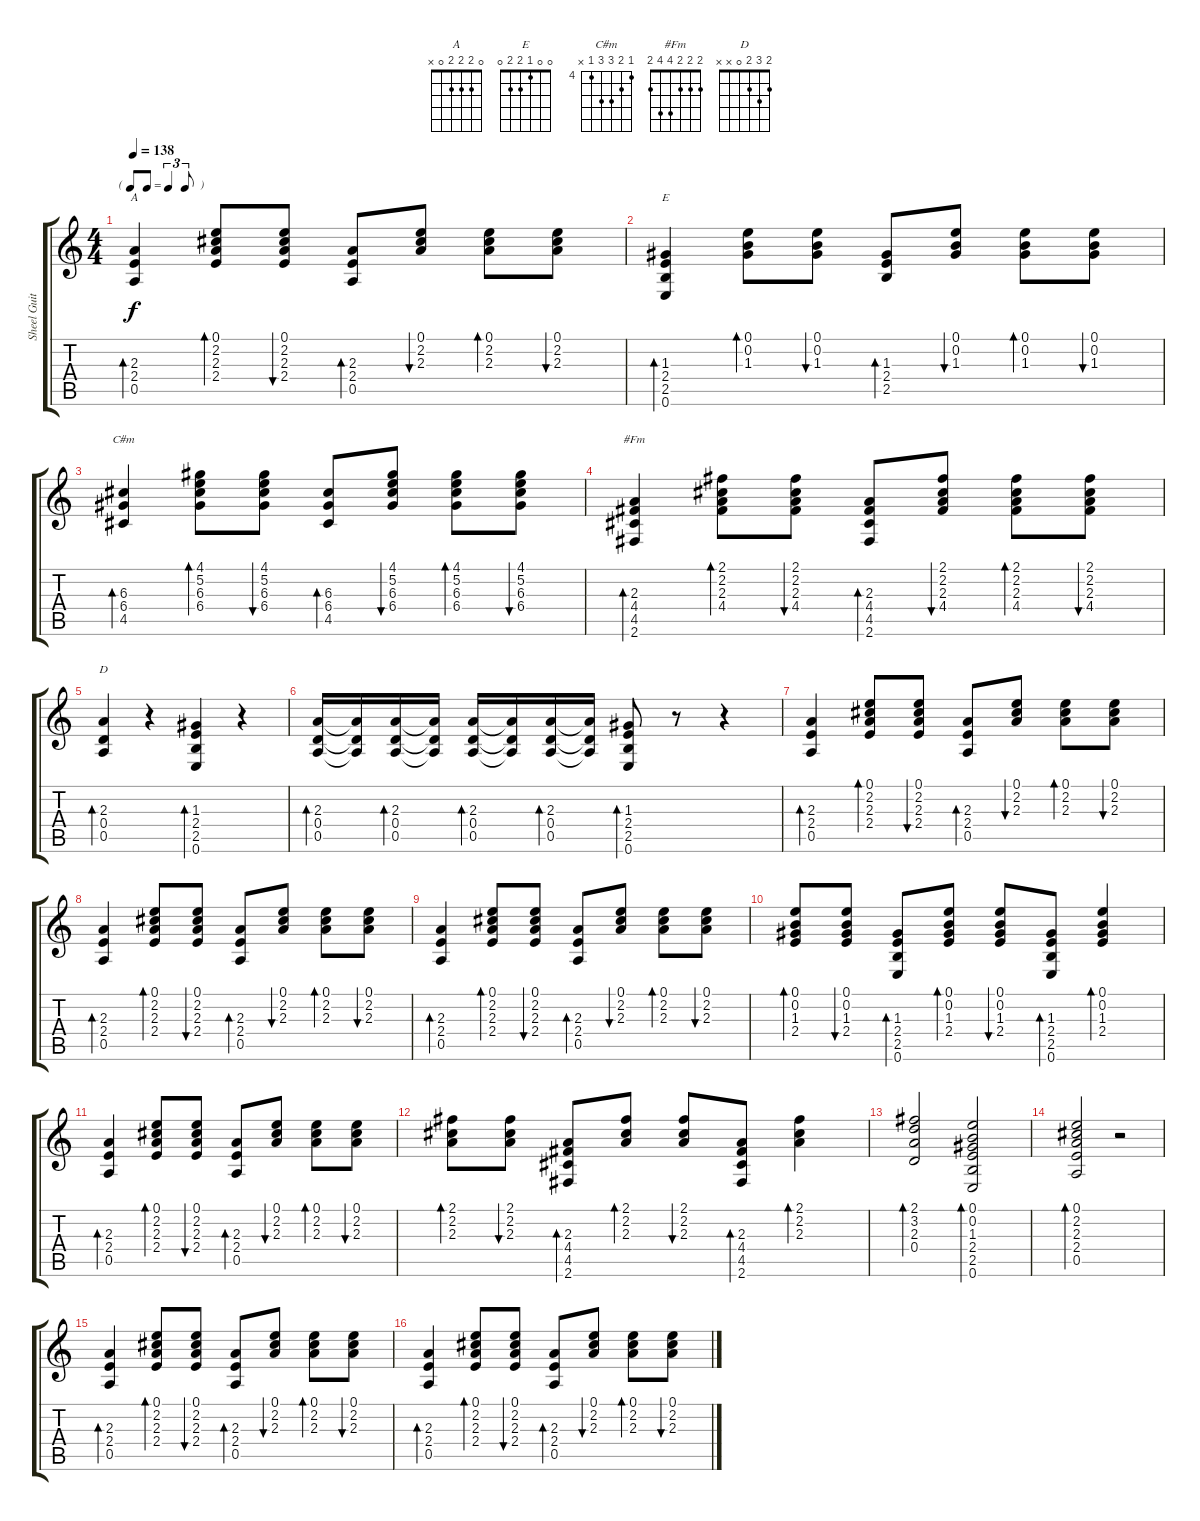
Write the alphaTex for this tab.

\track ("Sheel Guitar " "Sheel Guit") {instrument acousticguitarsteel}
\staff {score tabs}
\tuning (E4 B3 G3 D3 A2 E2) {hide}
\chord ("A" 0 2 2 2 0 x)
\chord ("E" 0 0 1 2 2 0)
\chord ("C#m" 4 5 6 6 4 x) {firstfret 4}
\chord ("#Fm" 2 2 2 4 4 2)
\chord ("D" 2 3 2 0 x x)
\ts (4 4)
\tf triplet8th
\tempo 138
\clef g2
\ks c
(2.3 2.4 0.5).4{bd 120 ch "A" dy f volume 9} (0.1 2.2 2.3 2.4).8{bd 30} (0.1 2.2 2.3 2.4).8{bu 30} (2.3 2.4 0.5).8{bd 30} (0.1 2.2 2.3).8{bu 30} (0.1 2.2 2.3).8{bd 30} (0.1 2.2 2.3).8{bu 30} |
(1.3 2.4 2.5 0.6).4{bd 60 ch "E"} (0.1 0.2 1.3).8{bd 60} (0.1 0.2 1.3).8{bu 60} (1.3 2.4 2.5).8{bd 60} (0.1 0.2 1.3).8{bu 60} (0.1 0.2 1.3).8{bd 60} (0.1 0.2 1.3).8{bu 60} |
(6.3 6.4 4.5).4{bd 60 ch "C#m"} (4.1 5.2 6.3 6.4).8{bd 60} (4.1 5.2 6.3 6.4).8{bu 60} (6.3 6.4 4.5).8{bd 60} (4.1 5.2 6.3 6.4).8{bu 60} (4.1 5.2 6.3 6.4).8{bd 60} (4.1 5.2 6.3 6.4).8{bu 60} |
(2.3 4.4 4.5 2.6).4{bd 60 ch "#Fm"} (2.1 2.2 2.3 4.4).8{bd 60} (2.1 2.2 2.3 4.4).8{bu 60} (2.3 4.4 4.5 2.6).8{bd 60} (2.1 2.2 2.3 4.4).8{bu 60} (2.1 2.2 2.3 4.4).8{bd 60} (2.1 2.2 2.3 4.4).8{bu 60} |
(2.3 0.4 0.5).4{bd 60 ch "D"} r.4 (1.3 2.4 2.5 0.6).4{bd 60} r.4 |
(2.3 0.4 0.5).16{bd 60} (2.3{t} 0.4{t} 0.5{t}).16 (2.3 0.4 0.5).16{bd 60} (2.3{t} 0.4{t} 0.5{t}).16 (2.3 0.4 0.5).16{bd 60} (2.3{t} 0.4{t} 0.5{t}).16 (2.3 0.4 0.5).16{bd 60} (2.3{t} 0.4{t} 0.5{t}).16 (1.3 2.4 2.5 0.6).8{bd 60} r.8 r.4 |
(2.3 2.4 0.5).4{bd 120 volume 10} (0.1 2.2 2.3 2.4).8{bd 30} (0.1 2.2 2.3 2.4).8{bu 30} (2.3 2.4 0.5).8{bd 30} (0.1 2.2 2.3).8{bu 30} (0.1 2.2 2.3).8{bd 30} (0.1 2.2 2.3).8{bu 30} |
(2.3 2.4 0.5).4{bd 120} (0.1 2.2 2.3 2.4).8{bd 30} (0.1 2.2 2.3 2.4).8{bu 30} (2.3 2.4 0.5).8{bd 30} (0.1 2.2 2.3).8{bu 30} (0.1 2.2 2.3).8{bd 30} (0.1 2.2 2.3).8{bu 30} |
(2.3 2.4 0.5).4{bd 120} (0.1 2.2 2.3 2.4).8{bd 30} (0.1 2.2 2.3 2.4).8{bu 30} (2.3 2.4 0.5).8{bd 30} (0.1 2.2 2.3).8{bu 30} (0.1 2.2 2.3).8{bd 30} (0.1 2.2 2.3).8{bu 30} |
(0.1 0.2 1.3 2.4).8{bd 60} (0.1 0.2 1.3 2.4).8{bu 60} (1.3 2.4 2.5 0.6).8{bd 60} (0.1 0.2 1.3 2.4).8{bd 60} (0.1 0.2 1.3 2.4).8{bu 60} (1.3 2.4 2.5 0.6).8{bd 60} (0.1 0.2 1.3 2.4).4{bd 60} |
(2.3 2.4 0.5).4{bd 120} (0.1 2.2 2.3 2.4).8{bd 30} (0.1 2.2 2.3 2.4).8{bu 30} (2.3 2.4 0.5).8{bd 30} (0.1 2.2 2.3).8{bu 30} (0.1 2.2 2.3).8{bd 30} (0.1 2.2 2.3).8{bu 30} |
(2.1 2.2 2.3).8{bd 60} (2.1 2.2 2.3).8{bu 60} (2.3 4.4 4.5 2.6).8{bd 60} (2.1 2.2 2.3).8{bd 60} (2.1 2.2 2.3).8{bu 60} (2.3 4.4 4.5 2.6).8{bd 60} (2.1 2.2 2.3).4{bd 60} |
(2.1 3.2 2.3 0.4).2{bd 30} (0.1 0.2 1.3 2.4 2.5 0.6).2{bd 30} |
(0.1 2.2 2.3 2.4 0.5).2{bd 30} r.2 |
(2.3 2.4 0.5).4{bd 120} (0.1 2.2 2.3 2.4).8{bd 30} (0.1 2.2 2.3 2.4).8{bu 30} (2.3 2.4 0.5).8{bd 30} (0.1 2.2 2.3).8{bu 30} (0.1 2.2 2.3).8{bd 30} (0.1 2.2 2.3).8{bu 30} |
(2.3 2.4 0.5).4{bd 120} (0.1 2.2 2.3 2.4).8{bd 30} (0.1 2.2 2.3 2.4).8{bu 30} (2.3 2.4 0.5).8{bd 30} (0.1 2.2 2.3).8{bu 30} (0.1 2.2 2.3).8{bd 30} (0.1 2.2 2.3).8{bu 30}
